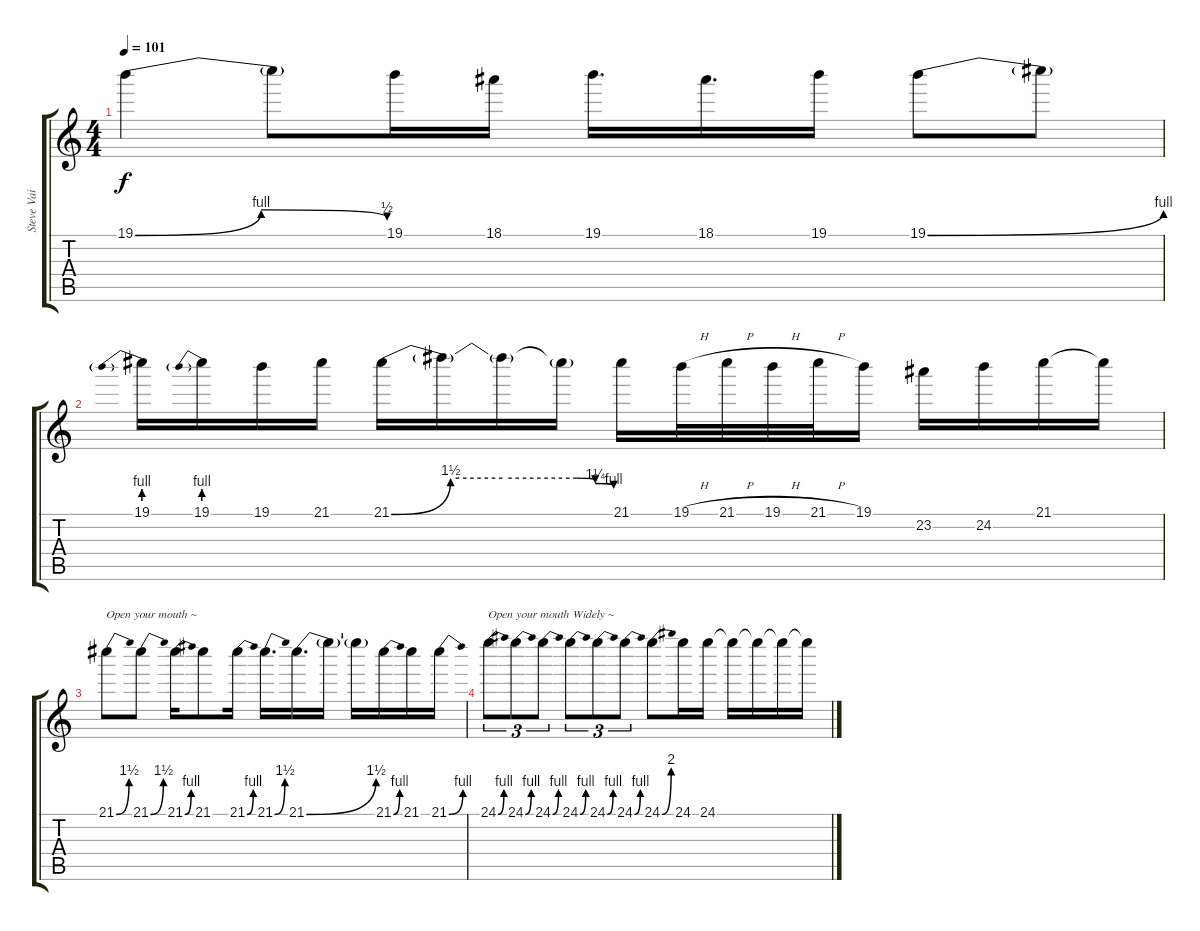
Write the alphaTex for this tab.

\track ("Steve Vai" "Steve Vai") {instrument distortionguitar}
\staff {score tabs}
\tuning (E4 B3 G3 D3 A2 E2) {hide}
\ts (4 4)
\tempo 101
\clef g2
\ks c
19.1{be (bendrelease 0 0 30 4 50 4 60 2)}.4{dy f} 19.1{t}.8 19.1.16 18.1.16 19.1.16{d} 18.1.16{d} 19.1.16 19.1{be (bend 0 0 60 4)}.8 19.1{t}.8 |
19.1{be (prebend 0 4 60 4)}.16 19.1{be (prebend 0 4 60 4)}.16 19.1.16 21.1.16 21.1{be (custom 0 0 16 6 30 6 50 6 55 5 60 4)}.16 21.1{t}.16 21.1{t}.16 21.1{t}.16 21.1.16 19.1{h}.32 21.1{h}.32 19.1{h}.32 21.1{h}.32 19.1.16 23.2.16 24.2.16 21.1.16 21.1{t}.16 |
21.1{be (bend 0 0 60 6)}.8{txt "Open your mouth ~"} 21.1{be (bend 0 0 60 6)}.8 21.1{be (bend 0 0 60 4)}.16 21.1.8 21.1{be (bend 0 0 60 4)}.16 21.1{be (bend 0 0 60 6)}.16{d} 21.1{be (bend 0 0 60 6)}.16{d} 21.1{t}.16 21.1{t}.16 21.1{be (bend 0 0 60 4)}.16 21.1.16 21.1{be (bend 0 0 60 4)}.16 |
24.1{be (bend 0 0 60 4)}.8{tu (3 2) txt "Open your mouth Widely ~"} 24.1{be (bend 0 0 60 4)}.8{tu (3 2)} 24.1{be (bend 0 0 60 4)}.8{tu (3 2)} 24.1{be (bend 0 0 60 4)}.8{tu (3 2)} 24.1{be (bend 0 0 60 4)}.8{tu (3 2)} 24.1{be (bend 0 0 60 4)}.8{tu (3 2)} 24.1{be (bend 0 0 60 8)}.8 24.1.16 24.1.16 24.1{t}.16 24.1{t}.16 24.1{t}.16 24.1{t}.16
